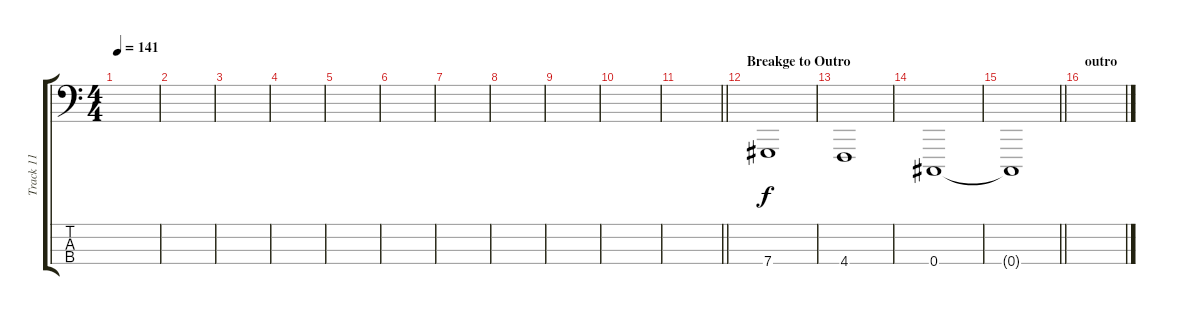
\track ("Track 11" "Track 11") {instrument lead8bassandlead}
\staff {score tabs}
\tuning (G2 D2 A1 Db1) {hide}
\ts (4 4)
\tempo 141
\clef f4
\ks c
|
|
|
|
|
|
|
|
|
|
\barLineRight lightlight
|
\section ("" "Breakge to Outro")
7.4.1 |
4.4.1 |
0.4.1 |
\barLineRight lightlight
0.4{t}.1 |
\section ("" "outro")
